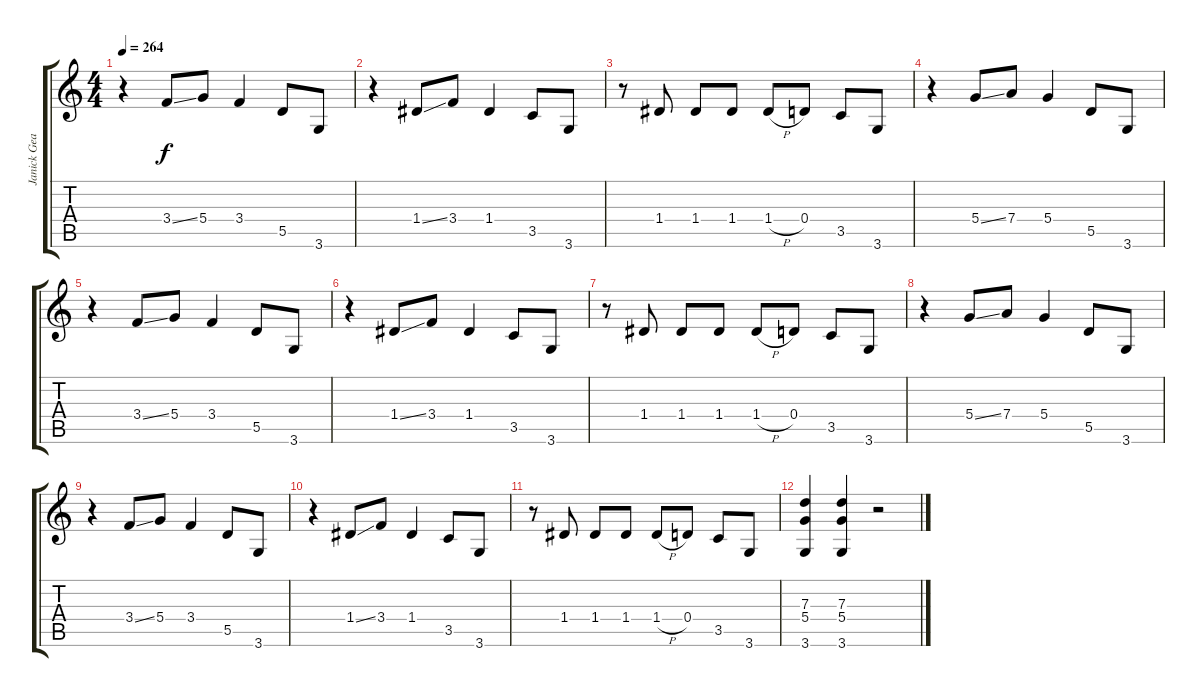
\track ("Janick Gears" "Janick Gea") {instrument distortionguitar}
\staff {score tabs}
\tuning (E4 B3 G3 D3 A2 E2) {hide}
\ts (4 4)
\tempo 264
\clef g2
\ks c
r.4{dy f} 3.4{ss}.8 5.4.8 3.4.4 5.5.8 3.6.8 |
r.4 1.4{ss}.8 3.4.8 1.4.4 3.5.8 3.6.8 |
r.8 1.4.8 1.4.8 1.4.8 1.4{h}.8 0.4.8 3.5.8 3.6.8 |
r.4 5.4{ss}.8 7.4.8 5.4.4 5.5.8 3.6.8 |
r.4 3.4{ss}.8 5.4.8 3.4.4 5.5.8 3.6.8 |
r.4 1.4{ss}.8 3.4.8 1.4.4 3.5.8 3.6.8 |
r.8 1.4.8 1.4.8 1.4.8 1.4{h}.8 0.4.8 3.5.8 3.6.8 |
r.4 5.4{ss}.8 7.4.8 5.4.4 5.5.8 3.6.8 |
r.4 3.4{ss}.8 5.4.8 3.4.4 5.5.8 3.6.8 |
r.4 1.4{ss}.8 3.4.8 1.4.4 3.5.8 3.6.8 |
r.8 1.4.8 1.4.8 1.4.8 1.4{h}.8 0.4.8 3.5.8 3.6.8 |
(7.3 5.4 3.6).4 (7.3 5.4 3.6).4 r.2
